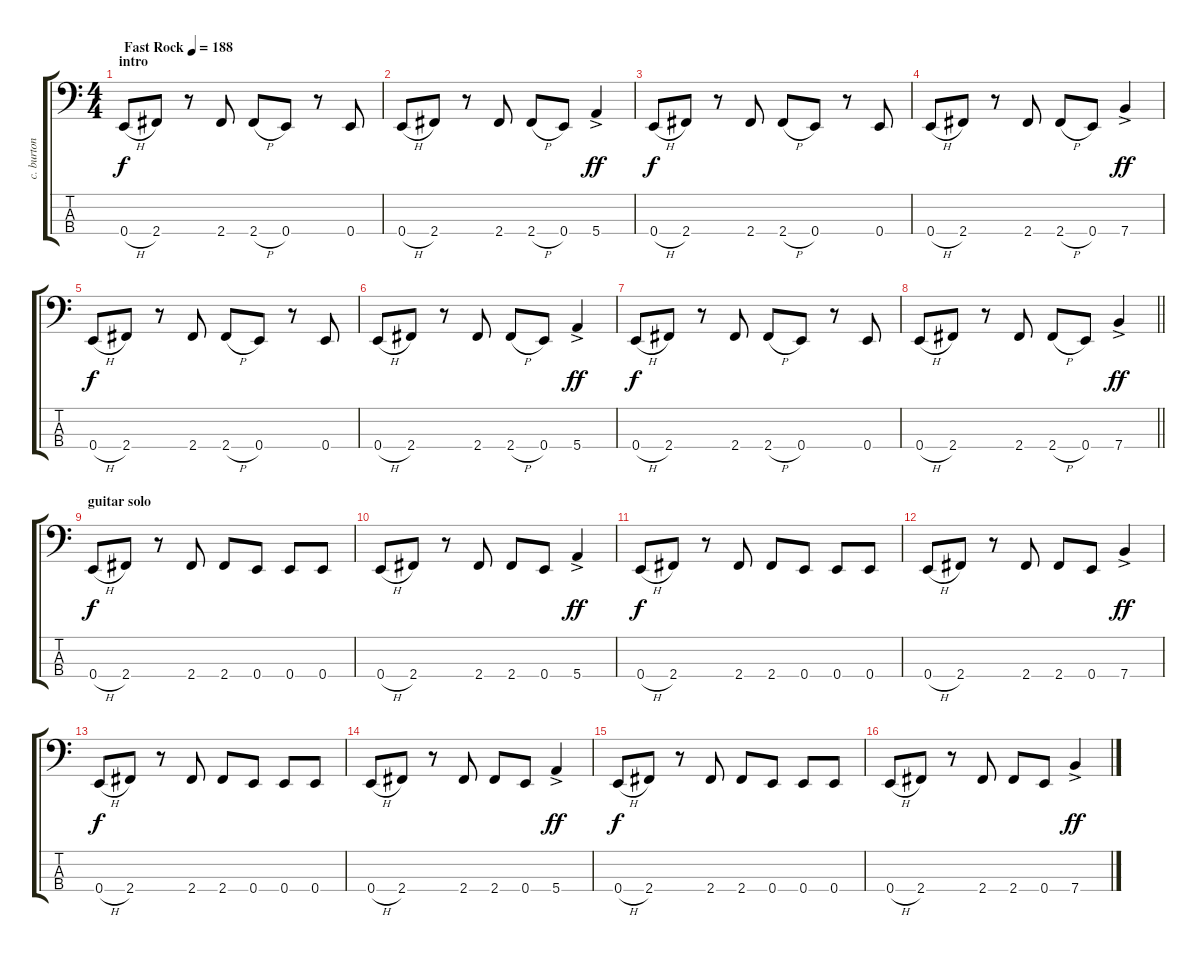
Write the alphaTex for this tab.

\track ("c. burton - bass" "c. burton ") {instrument electricbassfinger}
\staff {score tabs}
\tuning (G2 D2 A1 E1) {hide}
\ts (4 4)
\section ("" "intro")
\tempo (188 "Fast Rock")
\clef f4
\ks c
0.4{h}.8{dy f instrument electricbassfinger} 2.4.8 r.8 2.4.8 2.4{h}.8 0.4.8 r.8 0.4.8 |
0.4{h}.8 2.4.8 r.8 2.4.8 2.4{h}.8 0.4.8 5.4{ac}.4{dy ff} |
0.4{h}.8{dy f} 2.4.8 r.8 2.4.8 2.4{h}.8 0.4.8 r.8 0.4.8 |
0.4{h}.8 2.4.8 r.8 2.4.8 2.4{h}.8 0.4.8 7.4{ac}.4{dy ff} |
0.4{h}.8{dy f} 2.4.8 r.8 2.4.8 2.4{h}.8 0.4.8 r.8 0.4.8 |
0.4{h}.8 2.4.8 r.8 2.4.8 2.4{h}.8 0.4.8 5.4{ac}.4{dy ff} |
0.4{h}.8{dy f} 2.4.8 r.8 2.4.8 2.4{h}.8 0.4.8 r.8 0.4.8 |
\barLineRight lightlight
0.4{h}.8 2.4.8 r.8 2.4.8 2.4{h}.8 0.4.8 7.4{ac}.4{dy ff} |
\section ("" "guitar solo")
0.4{h}.8{dy f} 2.4.8 r.8 2.4.8 2.4.8 0.4.8 0.4.8 0.4.8 |
0.4{h}.8 2.4.8 r.8 2.4.8 2.4.8 0.4.8 5.4{ac}.4{dy ff} |
0.4{h}.8{dy f} 2.4.8 r.8 2.4.8 2.4.8 0.4.8 0.4.8 0.4.8 |
0.4{h}.8 2.4.8 r.8 2.4.8 2.4.8 0.4.8 7.4{ac}.4{dy ff} |
0.4{h}.8{dy f} 2.4.8 r.8 2.4.8 2.4.8 0.4.8 0.4.8 0.4.8 |
0.4{h}.8 2.4.8 r.8 2.4.8 2.4.8 0.4.8 5.4{ac}.4{dy ff} |
0.4{h}.8{dy f} 2.4.8 r.8 2.4.8 2.4.8 0.4.8 0.4.8 0.4.8 |
0.4{h}.8 2.4.8 r.8 2.4.8 2.4.8 0.4.8 7.4{ac}.4{dy ff}
